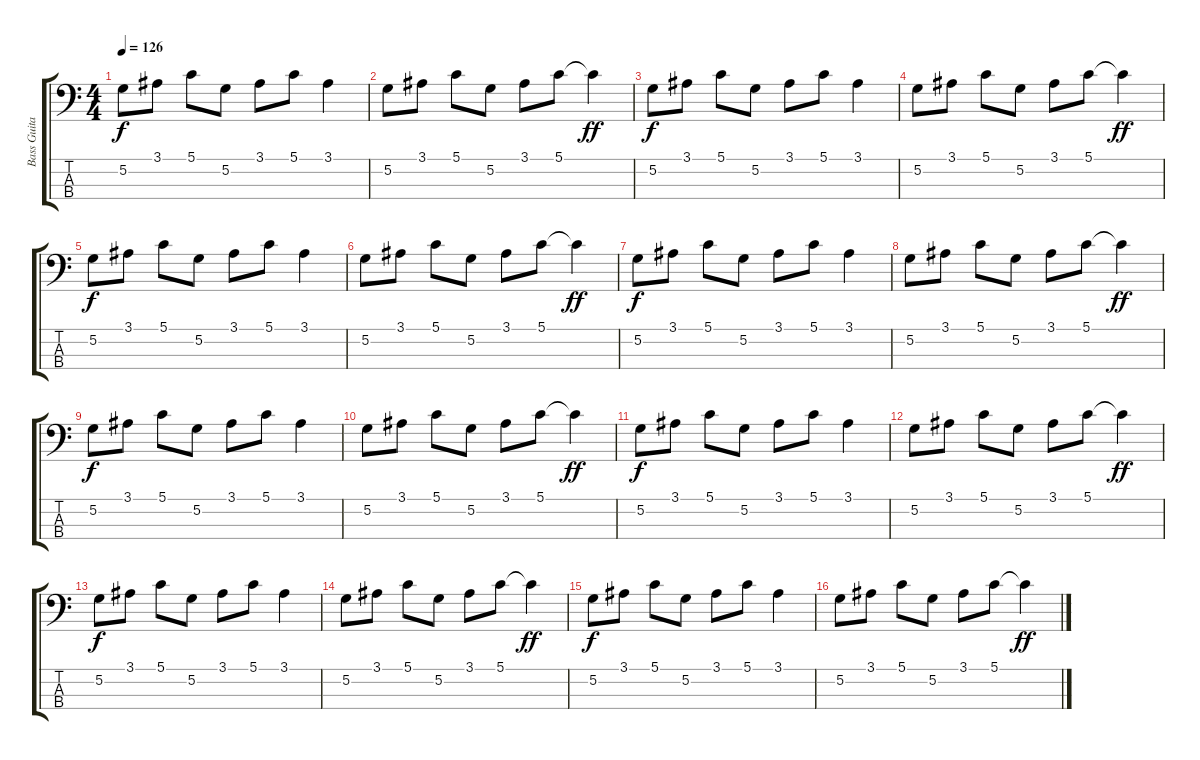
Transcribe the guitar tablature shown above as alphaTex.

\track ("Bass Guitar " "Bass Guita") {instrument electricbassfinger}
\staff {score tabs}
\tuning (G2 D2 A1 E1) {hide}
\ts (4 4)
\tempo 126
\clef f4
\ks c
5.2.8{dy f} 3.1.8 5.1.8 5.2.8 3.1.8 5.1.8 3.1.4 |
\section ("" "")
5.2.8 3.1.8 5.1.8 5.2.8 3.1.8 5.1.8 5.1{t}.4{dy ff} |
\section ("" "")
5.2.8{dy f} 3.1.8 5.1.8 5.2.8 3.1.8 5.1.8 3.1.4 |
5.2.8 3.1.8 5.1.8 5.2.8 3.1.8 5.1.8 5.1{t}.4{dy ff} |
5.2.8{dy f} 3.1.8 5.1.8 5.2.8 3.1.8 5.1.8 3.1.4 |
5.2.8 3.1.8 5.1.8 5.2.8 3.1.8 5.1.8 5.1{t}.4{dy ff} |
5.2.8{dy f} 3.1.8 5.1.8 5.2.8 3.1.8 5.1.8 3.1.4 |
5.2.8 3.1.8 5.1.8 5.2.8 3.1.8 5.1.8 5.1{t}.4{dy ff} |
5.2.8{dy f} 3.1.8 5.1.8 5.2.8 3.1.8 5.1.8 3.1.4 |
5.2.8 3.1.8 5.1.8 5.2.8 3.1.8 5.1.8 5.1{t}.4{dy ff} |
5.2.8{dy f} 3.1.8 5.1.8 5.2.8 3.1.8 5.1.8 3.1.4 |
5.2.8 3.1.8 5.1.8 5.2.8 3.1.8 5.1.8 5.1{t}.4{dy ff} |
5.2.8{dy f} 3.1.8 5.1.8 5.2.8 3.1.8 5.1.8 3.1.4 |
5.2.8 3.1.8 5.1.8 5.2.8 3.1.8 5.1.8 5.1{t}.4{dy ff} |
5.2.8{dy f} 3.1.8 5.1.8 5.2.8 3.1.8 5.1.8 3.1.4 |
5.2.8 3.1.8 5.1.8 5.2.8 3.1.8 5.1.8 5.1{t}.4{dy ff}
